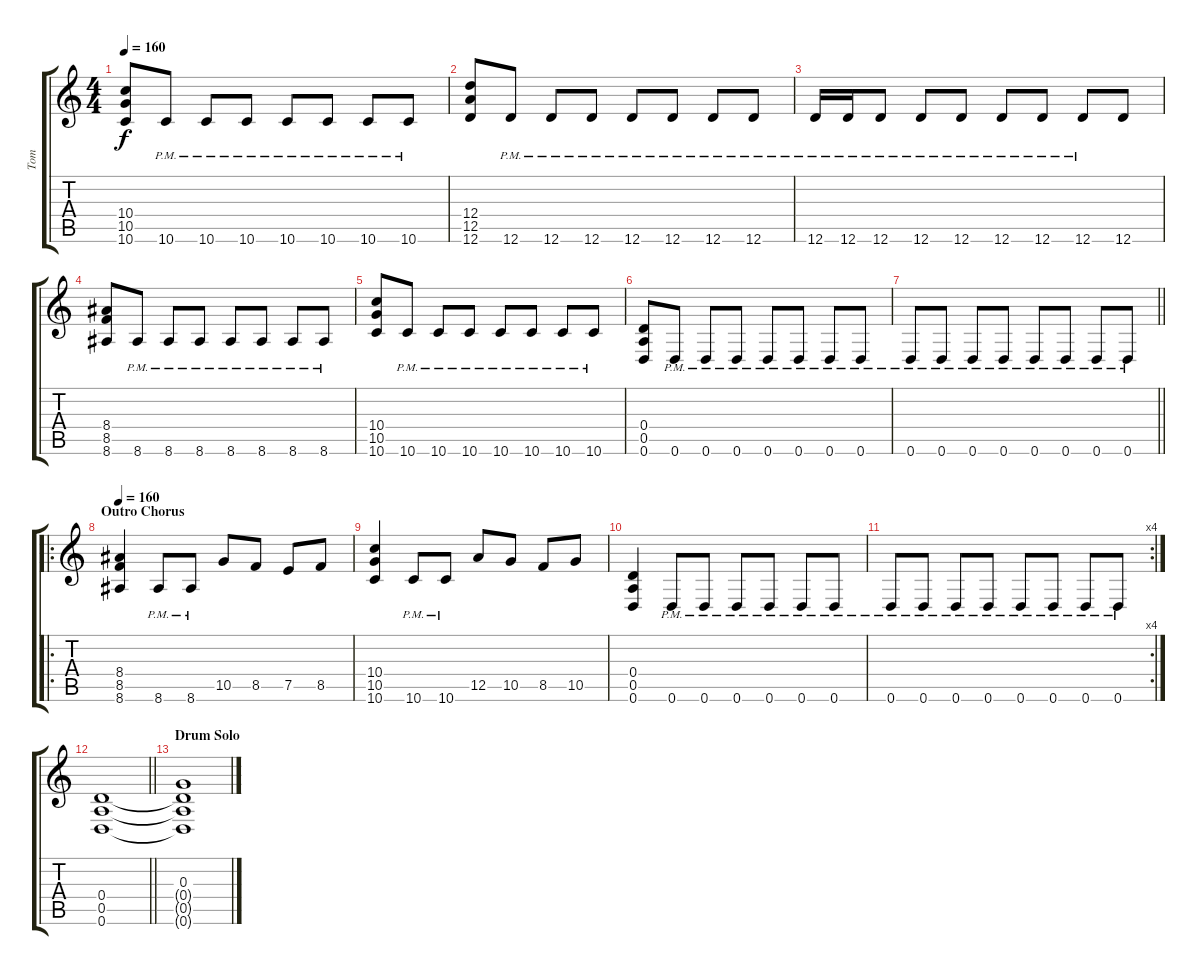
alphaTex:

\track ("Tom" "Tom") {instrument distortionguitar}
\staff {score tabs}
\tuning (E4 B3 G3 D3 A2 D2) {hide}
\ts (4 4)
\tempo 160
\clef g2
\ks c
(10.4 10.5 10.6).8{dy f} 10.6{pm}.8 10.6{pm}.8 10.6{pm}.8 10.6{pm}.8 10.6{pm}.8 10.6{pm}.8 10.6{pm}.8 |
(12.4 12.5 12.6).8 12.6{pm}.8 12.6{pm}.8 12.6{pm}.8 12.6{pm}.8 12.6{pm}.8 12.6{pm}.8 12.6{pm}.8 |
12.6{pm}.16 12.6{pm}.16 12.6{pm}.8 12.6{pm}.8 12.6{pm}.8 12.6{pm}.8 12.6{pm}.8 12.6{pm}.8 12.6.8 |
(8.4 8.5 8.6).8 8.6{pm}.8 8.6{pm}.8 8.6{pm}.8 8.6{pm}.8 8.6{pm}.8 8.6{pm}.8 8.6{pm}.8 |
(10.4 10.5 10.6).8 10.6{pm}.8 10.6{pm}.8 10.6{pm}.8 10.6{pm}.8 10.6{pm}.8 10.6{pm}.8 10.6{pm}.8 |
(0.4 0.5 0.6).8 0.6{pm}.8 0.6{pm}.8 0.6{pm}.8 0.6{pm}.8 0.6{pm}.8 0.6{pm}.8 0.6{pm}.8 |
\barLineRight lightlight
0.6{pm}.8 0.6{pm}.8 0.6{pm}.8 0.6{pm}.8 0.6{pm}.8 0.6{pm}.8 0.6{pm}.8 0.6{pm}.8 |
\ro
\section ("" "Outro Chorus")
\tempo 160
(8.4 8.5 8.6).4 8.6{pm}.8 8.6{pm}.8 10.5.8 8.5.8 7.5.8 8.5.8 |
(10.4 10.5 10.6).4 10.6{pm}.8 10.6{pm}.8 12.5.8 10.5.8 8.5.8 10.5.8 |
(0.4 0.5 0.6).4 0.6{pm}.8 0.6{pm}.8 0.6{pm}.8 0.6{pm}.8 0.6{pm}.8 0.6{pm}.8 |
\rc 4
0.6{pm}.8 0.6{pm}.8 0.6{pm}.8 0.6{pm}.8 0.6{pm}.8 0.6{pm}.8 0.6{pm}.8 0.6{pm}.8 |
\barLineRight lightlight
(0.4 0.5 0.6).1 |
\section ("" "Drum Solo")
(0.3 0.4{t} 0.5{t} 0.6{t}).1
